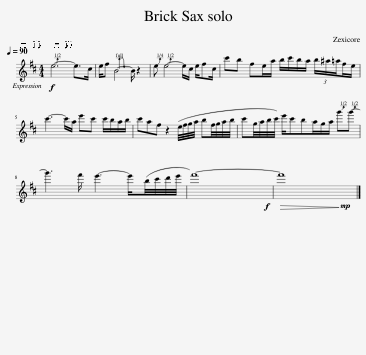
X:1
L:1/8
Q:1/4=90
M:4/4
I:linebreak $
K:none
V:1 treble transpose=-14
V:1
[K:D]!f! e6- e>c | e/f B4- B/ z2 | e e4- e/c/ e/fc/ | c'b fe/a/ b/c'/b/a/ (3b/^a/=a/f/e/ |$ c'3- c'/a/ e'c' c'/b/a/b/ | %5
 c'af z2 e/4f/4g/4(a/4 b)f/4g/4a/4b/4 | c'g/4a/4b/4c'/4 e'/c'ba/g/a/ g'g'- |$ g'3 f'/ e'3- e'/(b/4c'/4d'/4e'/4) |!f! f'8- |!>(! f'8!>)!!p! |] %10
